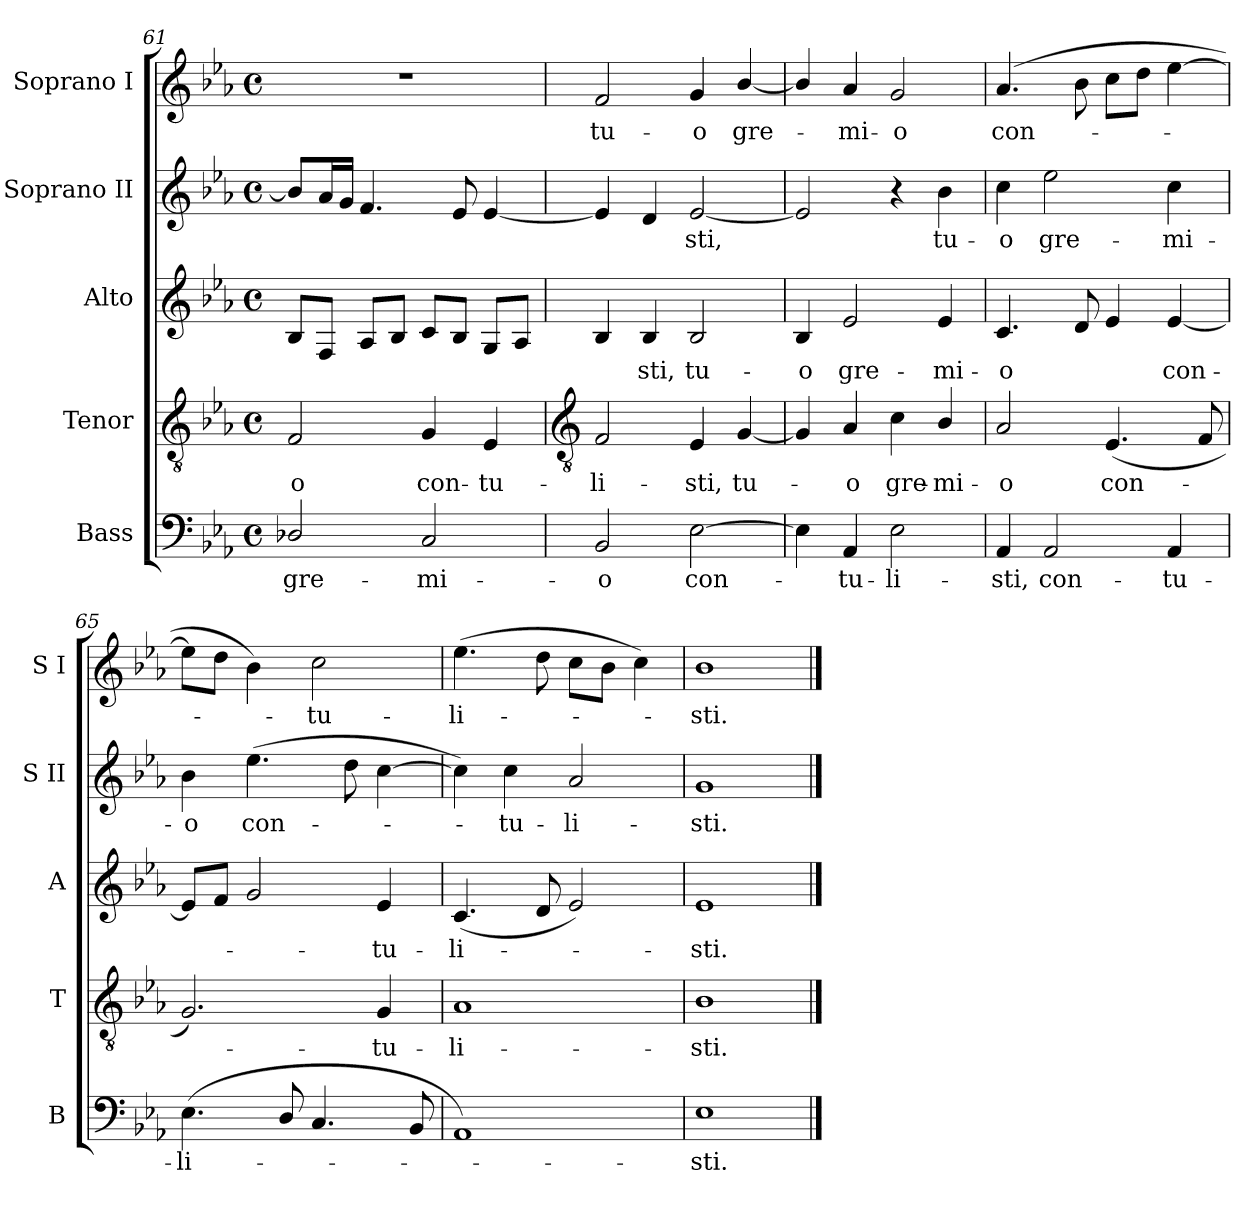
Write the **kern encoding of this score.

**kern	**text	**kern	**text	**kern	**text	**kern	**text	**kern	**text
*part5	*part5	*part4	*part4	*part3	*part3	*part2	*part2	*part1	*part1
*staff5	*staff5	*staff4	*staff4	*staff3	*staff3	*staff2	*staff2	*staff1	*staff1
*I"Bass	*	*I"Tenor	*	*I"Alto	*	*I"Soprano II	*	*I"Soprano I	*
*I'B	*	*I'T	*	*I'A	*	*I'S II	*	*I'S I	*
*clefF4	*	*clefGv2	*	*clefG2	*	*clefG2	*	*clefG2	*
*k[b-e-a-]	*	*k[b-e-a-]	*	*k[b-e-a-]	*	*k[b-e-a-]	*	*k[b-e-a-]	*
*E-:	*	*E-:	*	*E-:	*	*E-:	*	*E-:	*
*M4/4	*	*M4/4	*	*M4/4	*	*M4/4	*	*M4/4	*
*met(c)	*	*met(c)	*	*met(c)	*	*met(c)	*	*met(c)	*
=61	=61	=61	=61	=61	=61	=61	=61	=61	=61
!	!LO:LY:b	!	!LO:LY:b	!	!	!	!	!	!
2D-X/	gre-	2F	-o	8B-L	.	8b-L]	.	1r	.
.	.	.	.	8FJ	.	16a-L	.	.	.
.	.	.	.	.	.	16gJJ	.	.	.
.	.	.	.	8A-L	.	4.f	.	.	.
.	.	.	.	8B-J	.	.	.	.	.
!	!LO:LY:b	!	!LO:LY:b	!	!	!	!	!	!
2C	-mi-	4G	con-	8cL	.	.	.	.	.
.	.	.	.	8B-J	.	8e-	.	.	.
!	!	!	!LO:LY:b	!	!	!	!	!	!
.	.	4E-	-tu-	8GL	.	[4e-	.	.	.
.	.	.	.	8A-J	.	.	.	.	.
!!LO:LB:g=z
=62	=62	=62	=62	=62	=62	=62	=62	=62	=62
*	*	*clefGv2	*	*	*	*	*	*	*
!	!LO:LY:b	!	!LO:LY:b	!	!	!	!	!	!LO:LY:b
2BB-	-o	2F	-li-	4B-	.	4e-]	.	2f	tu-
!	!	!	!	!	!LO:LY:b	!	!	!	!
.	.	.	.	4B-	sti,	4d	.	.	.
!	!LO:LY:b	!	!LO:LY:b	!	!LO:LY:b	!	!LO:LY:b	!	!LO:LY:b
[2E-	con-	4E-	-sti,	2B-	tu-	[2e-	sti,	4g	-o
!	!	!	!LO:LY:b	!	!	!	!	!	!LO:LY:b
.	.	[4G	tu-	.	.	.	.	[4b-/	gre-
=63	=63	=63	=63	=63	=63	=63	=63	=63	=63
!	!	!	!	!	!LO:LY:b	!	!	!	!
4E-]	.	4G]	.	4B-	-o	2e-]	.	4b-/]	.
!	!LO:LY:b	!	!LO:LY:b	!	!LO:LY:b	!	!	!	!LO:LY:b
4AA-	tu-	4A-	o	2e-	gre-	.	.	4a-	mi-
!	!LO:LY:b	!	!LO:LY:b	!	!	!	!	!	!LO:LY:b
2E-	-li-	4c	gre-	.	.	4r	.	2g	-o
!	!	!	!LO:LY:b	!	!LO:LY:b	!	!LO:LY:b	!	!
.	.	4B-/	-mi-	4e-	-mi-	4b-	tu-	.	.
=64	=64	=64	=64	=64	=64	=64	=64	=64	=64
!	!LO:LY:b	!	!LO:LY:b	!	!LO:LY:b	!	!LO:LY:b	!	!LO:LY:b
4AA-	-sti,	2A-	-o	4.c	-o	4cc	-o	(>4.a-	con-
!	!LO:LY:b	!	!	!	!	!	!LO:LY:b	!	!
2AA-	con-	.	.	.	.	2ee-	gre-	.	.
.	.	.	.	8d	.	.	.	8b-	.
!	!	!	!LO:LY:b	!	!	!	!	!	!
.	.	(<4.E-	con-	4e-	.	.	.	8ccL	.
.	.	.	.	.	.	.	.	8ddJ	.
!	!LO:LY:b	!	!	!	!LO:LY:b	!	!LO:LY:b	!	!
4AA-	-tu-	.	.	[4e-	con-	4cc	-mi-	[4ee-	.
.	.	8F	.	.	.	.	.	.	.
=65	=65	=65	=65	=65	=65	=65	=65	=65	=65
!	!LO:LY:b	!	!	!	!	!	!LO:LY:b	!	!
(<4.E-	-li-	2.G)	.	8e-L]	.	4b-	-o	8ee-L]	.
.	.	.	.	8fJ	.	.	.	8ddJ	.
!	!	!	!	!	!	!	!LO:LY:b	!	!
.	.	.	.	2g	.	(>4.ee-	con-	4b-)	.
8D/	.	.	.	.	.	.	.	.	.
!	!	!	!	!	!	!	!	!	!LO:LY:b
4.C	.	.	.	.	.	.	.	2cc	tu-
.	.	.	.	.	.	8dd	.	.	.
!	!	!	!LO:LY:b	!	!LO:LY:b	!	!	!	!
.	.	4G	tu-	4e-	tu-	[4cc	.	.	.
8BB-	.	.	.	.	.	.	.	.	.
=66	=66	=66	=66	=66	=66	=66	=66	=66	=66
!	!	!	!LO:LY:b	!	!LO:LY:b	!	!	!	!LO:LY:b
1AA-)	.	1A-	-li-	(<4.c	-li-	4cc])	.	(>4.ee-	-li-
!	!	!	!	!	!	!	!LO:LY:b	!	!
.	.	.	.	.	.	4cc	tu-	.	.
.	.	.	.	8d	.	.	.	8dd	.
!	!	!	!	!	!	!	!LO:LY:b	!	!
.	.	.	.	2e-)	.	2a-	-li-	8ccL	.
.	.	.	.	.	.	.	.	8b-J	.
.	.	.	.	.	.	.	.	4cc)	.
=67	=67	=67	=67	=67	=67	=67	=67	=67	=67
!	!LO:LY:b	!	!LO:LY:b	!	!LO:LY:b	!	!LO:LY:b	!	!LO:LY:b
1E-	sti.	1B-	-sti.	1e-	sti.	1g	-sti.	1b-	sti.
==	==	==	==	==	==	==	==	==	==
*-	*-	*-	*-	*-	*-	*-	*-	*-	*-
